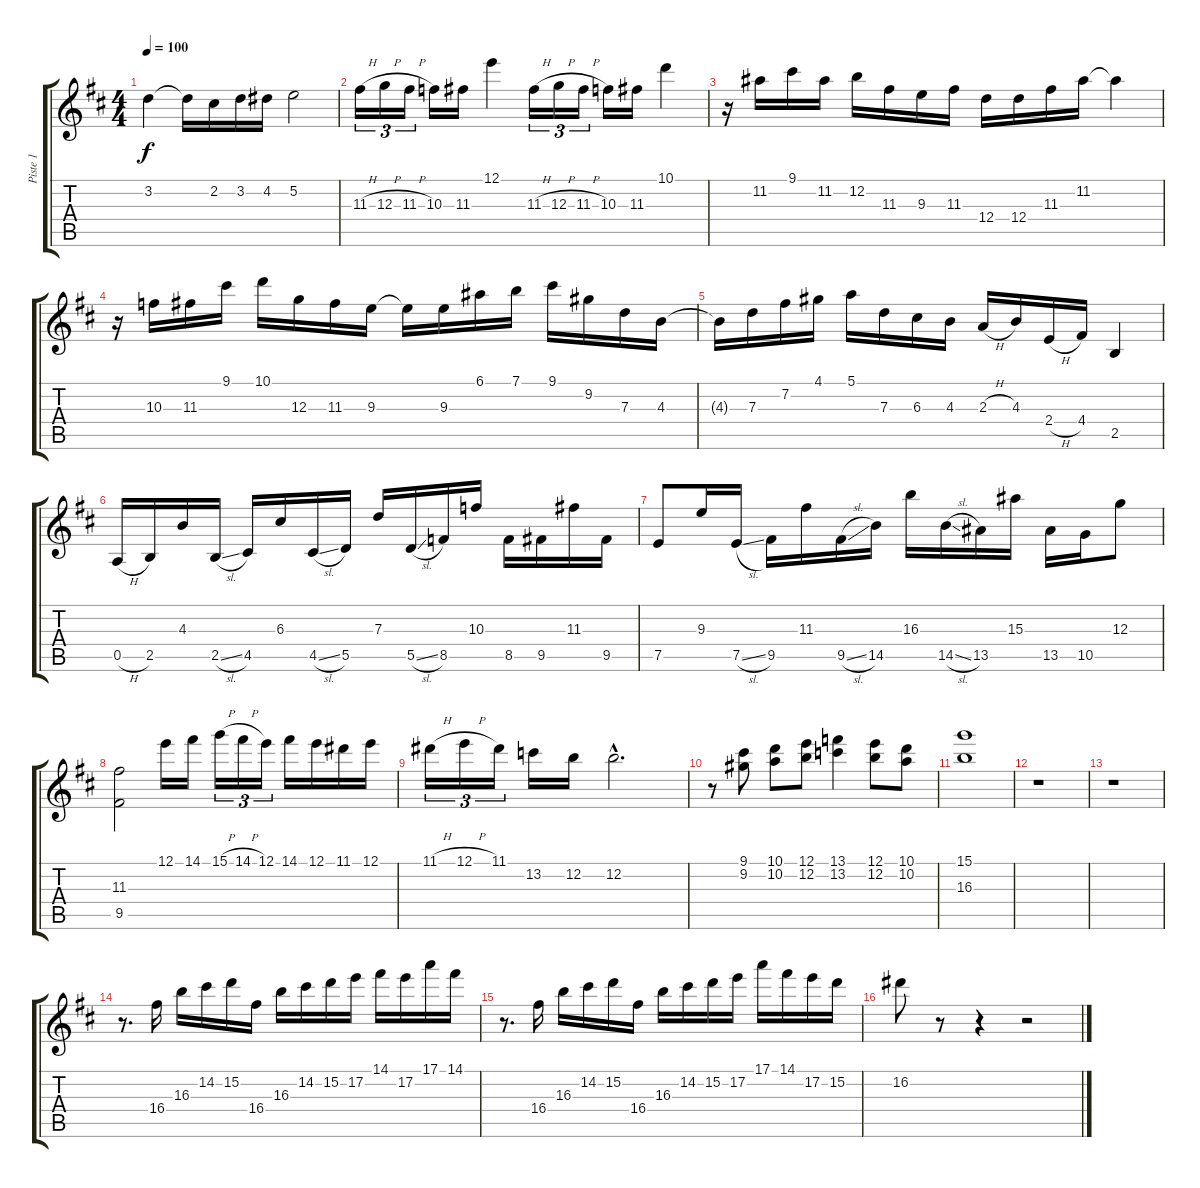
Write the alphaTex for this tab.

\track ("Piste 1" "Piste 1") {instrument acousticguitarsteel}
\staff {score tabs}
\tuning (E4 B3 G3 D3 A2 E2) {hide}
\ts (4 4)
\tempo 100
\clef g2
\ks d
3.2.4{dy f} 3.2{t}.16 2.2.16 3.2.16 4.2.16 5.2.2 |
11.3{h}.16{tu (3 2)} 12.3{h}.16{tu (3 2)} 11.3{h}.16{tu (3 2)} 10.3.16 11.3.16 12.1.4 11.3{h}.16{tu (3 2)} 12.3{h}.16{tu (3 2)} 11.3{h}.16{tu (3 2)} 10.3.16 11.3.16 10.1.4 |
r.16 11.2.16 9.1.16 11.2.16 12.2.16 11.3.16 9.3.16 11.3.16 12.4.16 12.4.16 11.3.16 11.2.16 11.2{t}.4 |
r.16 10.3.16 11.3.16 9.1.16 10.1.16 12.3.16 11.3.16 9.3.16 9.3{t}.16 9.3.16 6.1.16 7.1.16 9.1.16 9.2.16 7.3.16 4.3.16 |
4.3{t}.16 7.3.16 7.2.16 4.1.16 5.1.16 7.3.16 6.3.16 4.3.16 2.3{h}.16 4.3.16 2.4{h}.16 4.4.16 2.5.4 |
0.5{h}.16 2.5.16 4.3.16 2.5{sl}.16 4.5.16 6.3.16 4.5{sl}.16 5.5.16 7.3.16 5.5{sl}.16 8.5.16 10.3.16 8.5.16 9.5.16 11.3.16 9.5.16 |
7.5.8 9.3.16 7.5{sl}.16 9.5.16 11.3.16 9.5{sl}.16 14.5.16 16.3.16 14.5{sl}.16 13.5.16 15.3.16 13.5.16 10.5.16 12.3.8 |
(11.3 9.5).2 12.1.16 14.1.16 15.1{h}.16{tu (3 2)} 14.1{h}.16{tu (3 2)} 12.1.16{tu (3 2)} 14.1.16 12.1.16 11.1.16 12.1.16 |
11.1{h}.16{tu (3 2)} 12.1{h}.16{tu (3 2)} 11.1.16{tu (3 2)} 13.2.16 12.2.16 12.2{hac}.2{d} |
r.8 (9.1 9.2).8 (10.1 10.2).8 (12.1 12.2).8 (13.1 13.2).4 (12.1 12.2).8 (10.1 10.2).8 |
(15.1 16.3).1 |
r.1 |
r.1 |
r.8{d} 16.4.16 16.3.16 14.2.16 15.2.16 16.4.16 16.3.16 14.2.16 15.2.16 17.2.16 14.1.16 17.2.16 17.1.16 14.1.16 |
r.8{d} 16.4.16 16.3.16 14.2.16 15.2.16 16.4.16 16.3.16 14.2.16 15.2.16 17.2.16 17.1.16 14.1.16 17.2.16 15.2.16 |
16.2.8 r.8 r.4 r.2
